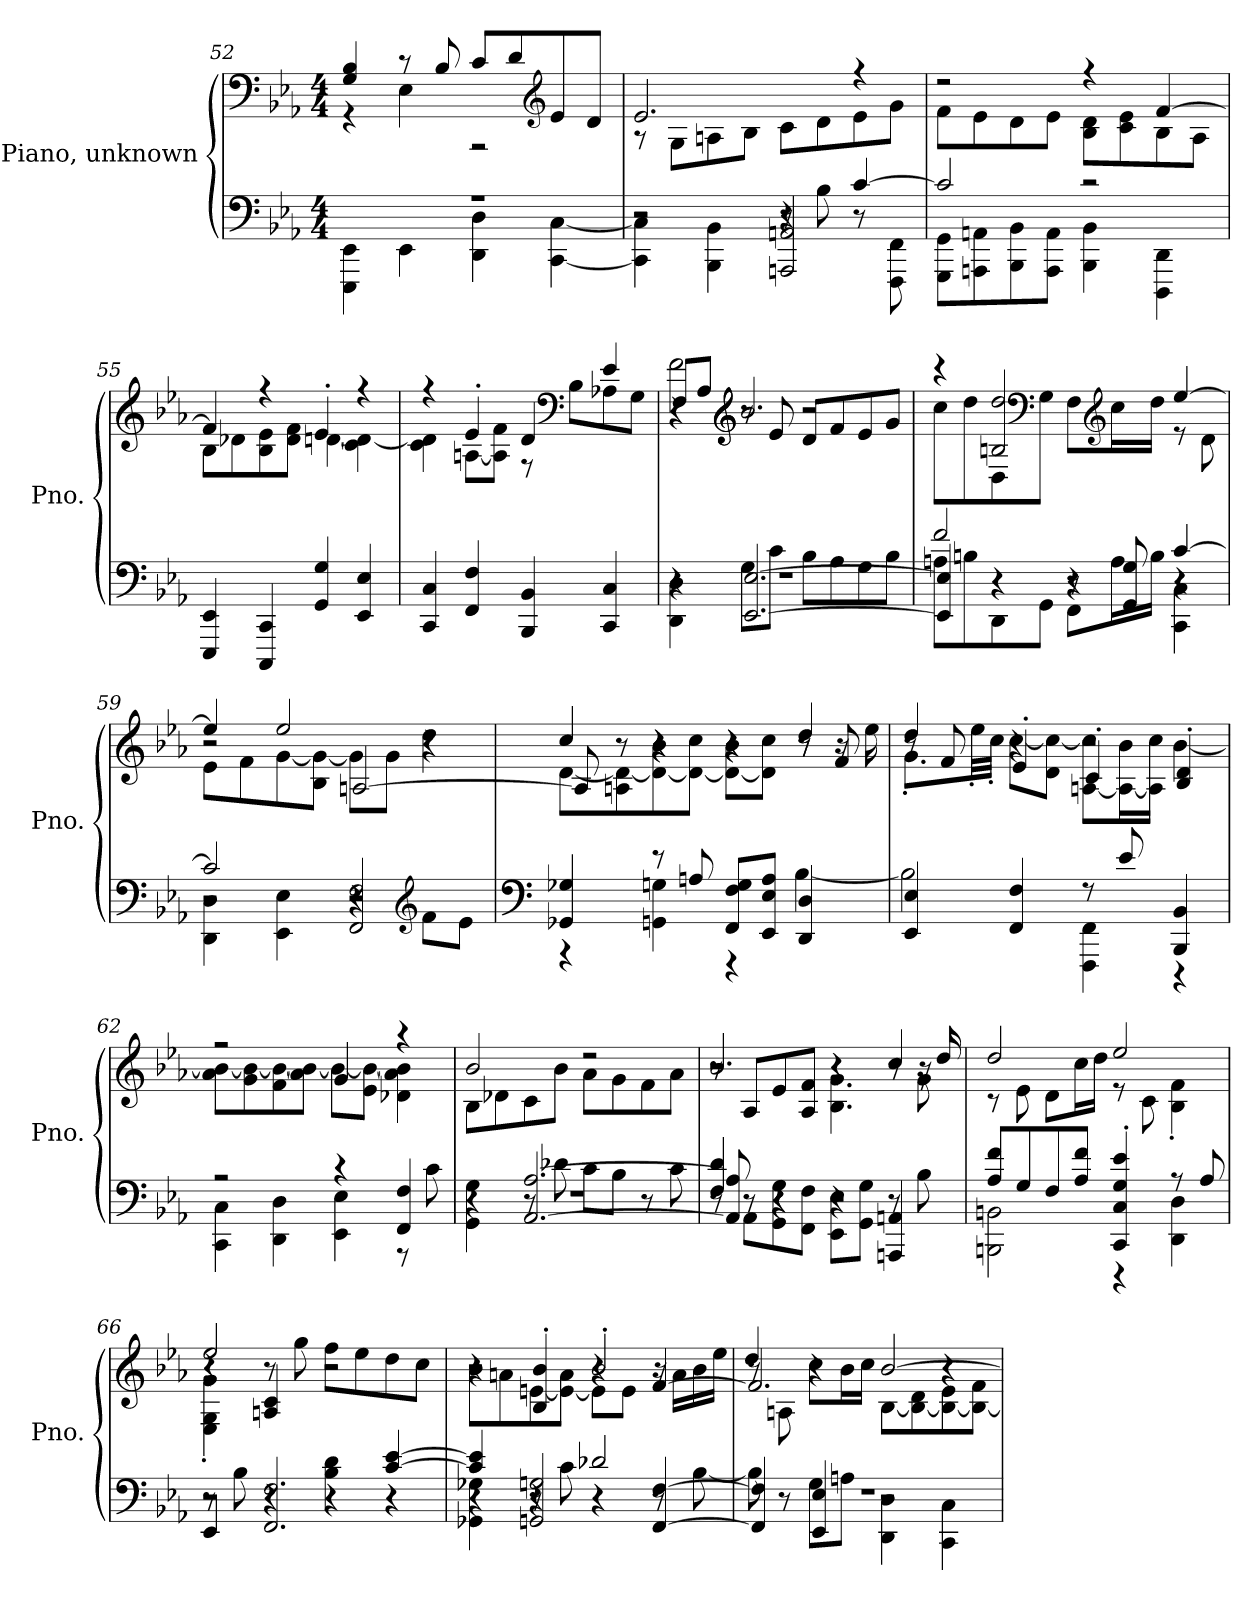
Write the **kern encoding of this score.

**kern	**kern
*part1	*part1
*staff2	*staff1
*I"Piano, unknown	*
*I'Pno.	*
*clefF4	*clefF4
*k[b-e-a-]	*k[b-e-a-]
*M4/4	*M4/4
=52	=52
*^	*^
1r	4EEE-\ 4EE-\	4G/ 4B-/	4r
.	4EE-\	8r	4E-\
.	.	8B-/	.
.	4DD\ 4D\	8c/L	2r
.	.	8d/	.
*	*	*clefG2	*
.	[4CC\ [4C\	8e-/	.
.	.	8d/J	.
!!LO:PB:g=z	!!
=53	=53	=53	=53
*	*^	*	*
2r	4CC\] 4C\]	2r	2.e-/	8r
.	.	.	.	8G\L
.	4BBB-\ 4BB-\	.	.	8An\
.	.	.	.	8B-\J
4r	8r	2AAAn/ 2AAn/	.	8c\L
.	8B-\	.	.	8d\
[4c/	8r	.	4r	8e-\
.	8FFF\ 8FF\	.	.	8g\J
*	*v	*v	*	*
=54	=54	=54	=54
2c/]	8GGG\ 8GG\L	2r	8f\L
.	8AAAn\ 8AAn\	.	8e-\
.	8BBB-\ 8BB-\	.	8d\
.	8AAA\ 8AA\J	.	8e-\J
2r	4BBB-\ 4BB-\	4r	8B-\ 8d\L
.	.	.	8c\ 8e-\
.	4DDD\ 4DD\	[4f/	8B-\
.	.	.	8A-\J
*v	*v	*	*
=55	=55	=55
4EEE-/ 4EE-/	4f/]	8B-\L
.	.	8d-X\
4CCC/ 4CC/	4r	8B-\ 8e-\
.	.	8d-\ 8f\J
4GG/ 4G/	4e-'/	[4dn\
4EE-/ 4E-/	4r	4c\ 4d\_
=56	=56	=56
4CC/ 4C/	4r	4c\ 4d\]
4FF/ 4F/	4e-'/	[8An\L
.	.	8A\] 8f\J
4BBB-/ 4BB-/	4d/	8r
*	*clefF4	*
.	.	8B-\L
4CC/ 4C/	4e-/	8A-X\
.	.	8G\J
!!LO:LB:g=z
=57	=57	=57
*^	*	*^
*	*^	*	*	*
1r	4DD\ 4D\	4r	4r	2f\	8F/L
.	.	.	.	.	8A-/J
*	*	*	*clefG2	*	*
.	8G\L	[2.EE-/ [2.E-/	2.b-/	.	8r
.	8c\J	.	.	.	8e-/
.	8B-\L	.	.	2r	8d/L
.	8A-\	.	.	.	8f/
.	8G\	.	.	.	8e-/
.	8B-\J	.	.	.	8g/J
*	*	*	*	*v	*v
=58	=58	=58	=58	=58
2f/	8An\L	4EE-/] 4E-/]	4r	8cc\L
.	8Bn\	.	.	8dd\
.	8DD\	4r	2Bn/ 2dd/	8D\
*	*	*	*clefF4	*
.	8GG\J	.	.	8G\J
4r	8FF\L	8r	.	8F\L
*	*	*	*clefG2	*
.	16A\L	8GG/ 8G/	.	16cc\L
.	16B\JJ	.	.	16dd\JJ
[4c/	4CC\ 4C\	4r	[4ee-/	8r
.	.	.	.	8d\
=59	=59	=59	=59	=59
*	*	*	*	*^
2c/]	4DD\ 4D\	2r	4ee-/]	8e-\L	2r
.	.	.	.	8f\	.
.	4EE-\ 4E-\	.	2ee-/	[8g\	.
.	.	.	.	8B-\ 8g\_J	.
2r	4r	2FF/ 2F/	.	8g\L]	[2An/
.	.	.	.	8g\J	.
*clefG2	*	*	*	*	*
.	8f\L	.	4r	4dd\	.
.	8e-\J	.	.	.	.
*v	*v	*v	*	*	*
!!LO:LB:g=z	!!	!!
=60	=60	=60	=60
*clefF4	*	*	*
*^	*	*	*
4GG-X/ 4G-X/	4r	4cc/	[8d\L	8A/]
.	.	.	8An\ 8d\_	8r
8r	4GGn\ 4Gn\	4r	8d\_ 8b-\	4r
8An/	.	.	8d\_ 8cc\J	.
8FF/ 8F/ 8G/L	4r	4r	8d\_ 8b-\L	4r
8EE-/ 8E-/ 8A/J	.	.	8d\] 8cc\J	.
4DD/ 4D/	[4B-\	4dd/	8r	8r
.	.	.	16r	8f/
.	.	.	16ee-\	.
=61	=61	=61	=61	=61
4EE-/ 4E-/	2B-\]	4dd/	8.g'\L	8r
.	.	.	.	8f/
.	.	.	32ee-'\LL	.
.	.	.	32cc'\JJJ	.
4FF/ 4F/	.	4r	[8cc\L	4e-'/
.	.	.	8d\ 8cc\_J	.
8r	4FFF\ 4FF\	2r	[8An\ 8cc\]L	4c'/
8e-/	.	.	16A\_ 16b-\L	.
.	.	.	16A\] 16cc\JJ	.
4BBB-/ 4BB-/	4r	.	[4b-\	4B-/' 4d/'
*	*	*	*v	*v
=62	=62	=62	=62
2r	4CC\ 4C\	2r	8a-\ 8b-\_L
.	.	.	8g\ 8b-\_
.	4DD\ 4D\	.	8f\ 8b-\_
.	.	.	8a-\ 8b-\_J
4r	4EE-\ 4E-\	4g/	8b-\L_
.	.	.	8e-\ 8b-\_J
4FF/ 4F/	8r	4r	4d-X\ 4a-\ 4b-\]
.	8c\	.	.
!!LO:LB:g=z	!!
=63	=63	=63	=63
*	*^	*	*
1r	4GG\ 4G\	4r	2b-/	8B-\L
.	.	.	.	8d-X\
.	8r	[2.AA-/ [2.A-/	.	8c\
.	8d-X\	.	.	8b-\J
.	8c\L	.	2r	8a-\L
.	8B-\J	.	.	8g\
.	8r	.	.	8f\
.	8c\	.	.	8a-\J
=64	=64	=64	=64	=64
*	*	*	*	*^
4F/ 4d/	8r	8AA-/] 8A-/]	2.b-/	2r	8r
.	8AA-\L	8r	.	.	8A-/L
4r	8GG\ 8G\	4r	.	.	8e-/
.	8FF\ 8F\J	.	.	.	8A-/ 8f/J
2r	8EE-\ 8E-\L	4r	.	4.B-\ 4.g\	4r
.	8GG\ 8G\J	.	.	.	.
.	8r	4AAAn/ 4AAn/	4cc/	.	8r
.	8B-\	.	.	8g\	16r
.	.	.	.	.	16dd/
*	*v	*v	*	*	*
*	*	*	*v	*v
=65	=65	=65	=65
8A-/ 8f/L	2BBBn\ 2BBn\	2dd/	8r
8G/	.	.	8e-\
8F/	.	.	8d\L
8A-/ 8f/J	.	.	16cc\L
.	.	.	16dd\JJ
4CC/' 4C/' 4G/' 4e-/'	4r	2ee-/	8r
.	.	.	8c\
8r	4DD\ 4D\	.	4B-\' 4f\'
8A-/	.	.	.
=66	=66	=66	=66
*	*^	*	*^
2r	8r	4EE-/	2ee-/	4E-\' 4G\' 4g\'	4r
.	8B-\	.	.	.	.
.	4r	2.FF/ 2.F/	.	8r	4An/ 4c/
.	.	.	.	8gg\	.
4r	4B-\ 4d\	.	2r	8ff\L	2r
.	.	.	.	8ee-\	.
[4c/ [4e-/	4r	.	.	8dd\	.
.	.	.	.	8cc\J	.
!!LO:LB:g=z	!!	!!
=67	=67	=67	=67	=67	=67
4c/] 4e-/]	4GG-X\ 4G-X\	4r	2r	8b-\L	4r
.	.	.	.	8an\	.
4r	8r	2GGn/ 2Gn/	.	[8en\	4B-/' 4b-/'
.	8c\	.	.	8e\_ 8a\J	.
2d-X/	4r	.	4r	8e\L]	2b-'/
.	.	.	.	8e\J	.
.	8r	[4FF/ [4F/	[4f/	16r	.
.	.	.	.	16a\LL	.
.	[8B-\	.	.	16b-\	.
.	.	.	.	16ee-\JJ	.
=68	=68	=68	=68	=68	=68
1r	8B-\]	4FF/] 4F/]	2.f/]	8r	4dd/
.	8r	.	.	8An\	.
.	8G\L	4EE-/ 4E-/	.	8cc\L	4r
.	8An\J	.	.	16b-\L	.
.	.	.	.	16cc\JJ	.
.	4DD\ 4D\	2r	.	[8B-\L	[2b-/
.	.	.	.	8B-\_ 8d\	.
.	4CC\ 4C\	.	4r	8B-\_ 8e-\	.
.	.	.	.	8B-\_ 8f\J	.
*v	*v	*v	*	*	*
*	*v	*v	*v
=	=
*-	*-
